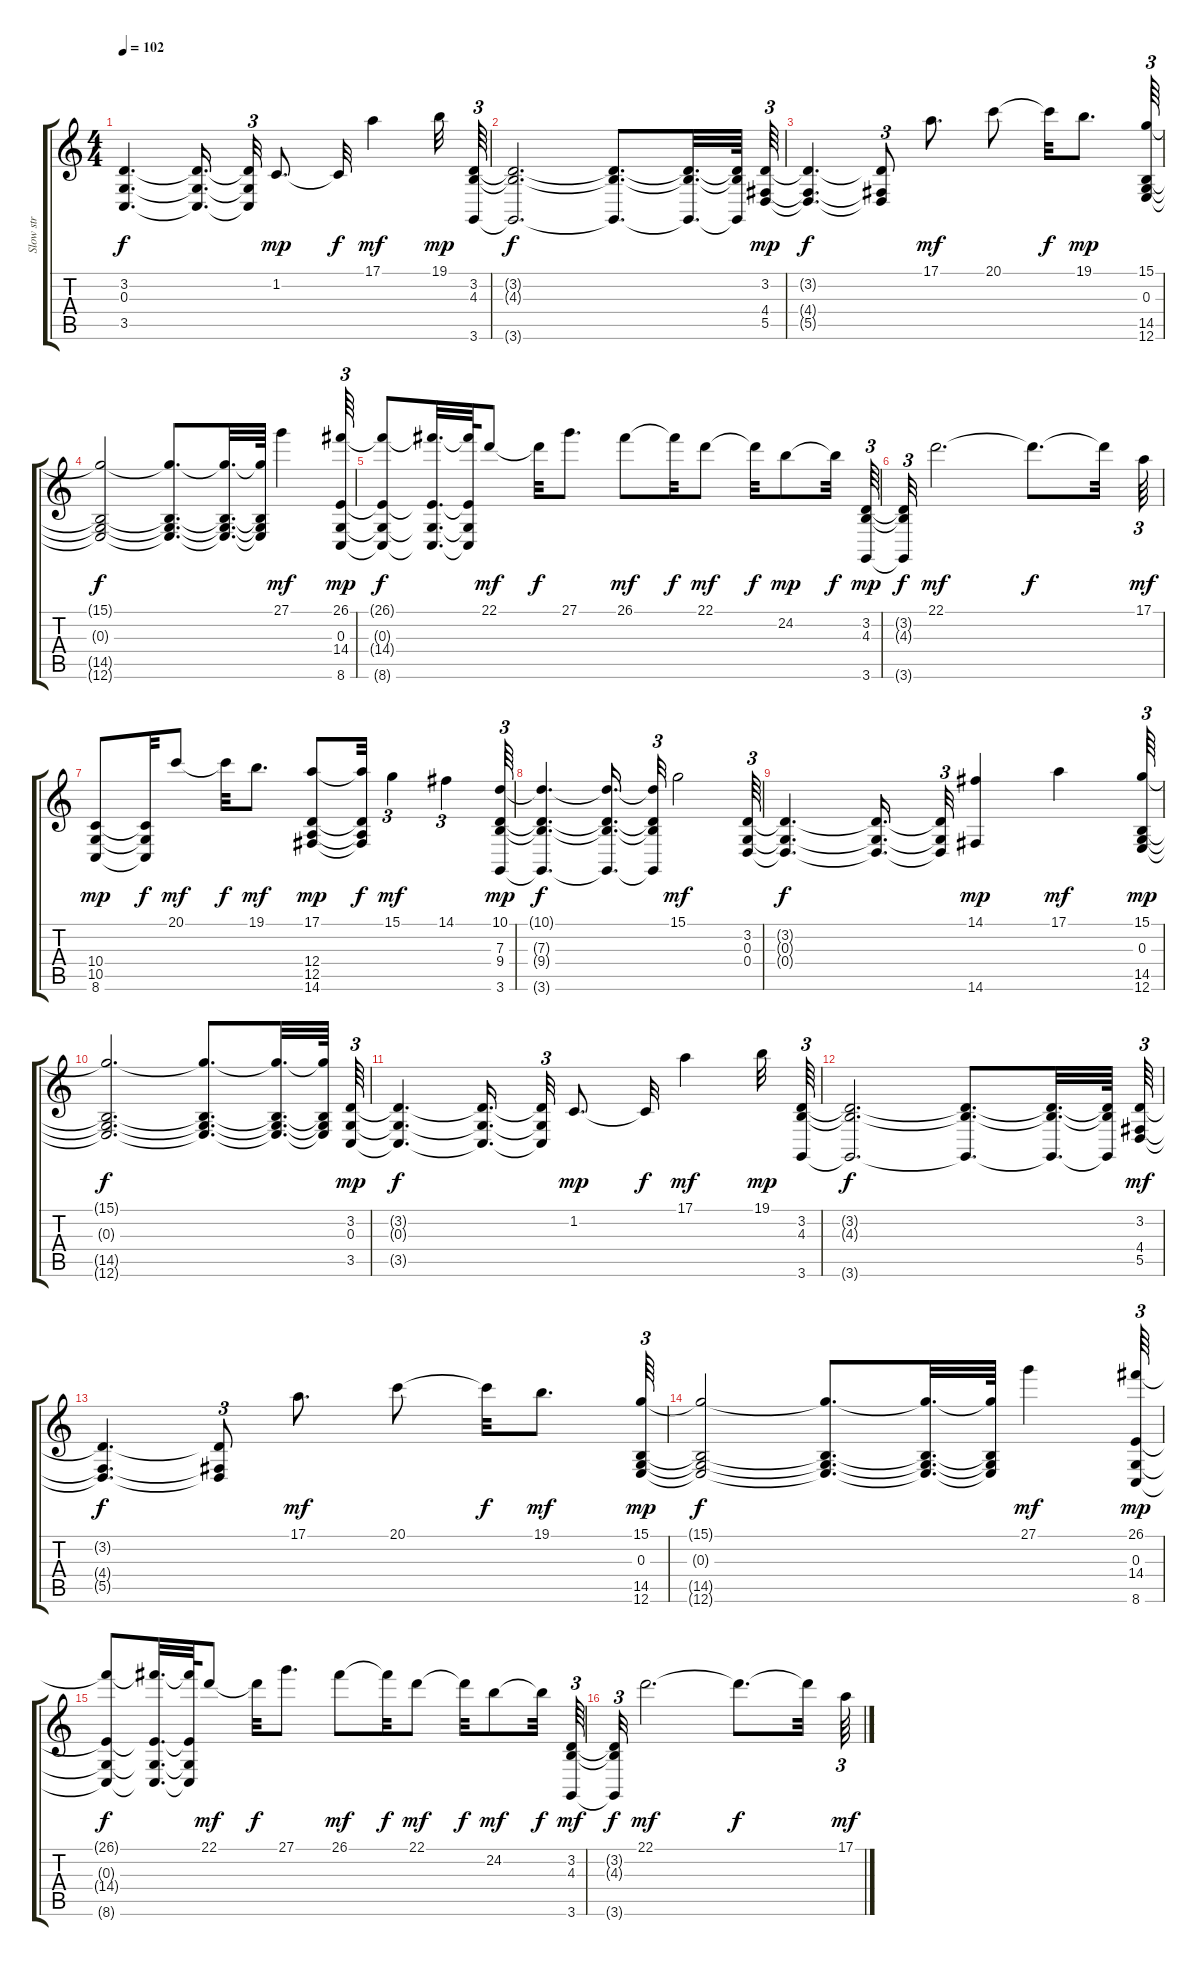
\track ("Slow str" "Slow str") {instrument stringensemble2}
\staff {score tabs}
\tuning (E4 B3 G3 D3 A2 E2) {hide}
\ts (4 4)
\tempo 102
\clef g2
\ks c
(3.2{t} 0.3{t} 3.5{t}).4{d dy f} (3.2{t} 0.3{t} 3.5{t}).16{d} (3.2{t} 0.3{t} 3.5{t}).32{tu (3 2)} 1.2.8{d dy mp} 1.2{t}.32{dy f} 17.1.4{dy mf} 19.1.32{dy mp} (3.2 4.3 3.6).64{tu (3 2)} |
(3.2{t} 4.3{t} 3.6{t}).2{d dy f} (3.2{t} 4.3{t} 3.6{t}).8{d} (3.2{t} 4.3{t} 3.6{t}).32{d} (3.2{t} 4.3{t} 3.6{t}).64 (3.2 4.4 5.5).64{tu (3 2) dy mp} |
(3.2{t} 4.4{t} 5.5{t}).4{d dy f} (3.2{t} 4.4{t} 5.5{t}).8{tu (3 2)} 17.1.8{d dy mf} 20.1.8 20.1{t}.32{dy f} 19.1.8{d dy mp} (15.1 0.3 14.5 12.6).64{tu (3 2)} |
(15.1{t} 0.3{t} 14.5{t} 12.6{t}).2{dy f} (15.1{t} 0.3{t} 14.5{t} 12.6{t}).8{d} (15.1{t} 0.3{t} 14.5{t} 12.6{t}).32{d} (15.1{t} 0.3{t} 14.5{t} 12.6{t}).64 27.1.4{dy mf} (26.1 0.3 14.4 8.6).64{tu (3 2) dy mp} |
(26.1{t} 0.3{t} 14.4{t} 8.6{t}).8{dy f} (26.1{t} 0.3{t} 14.4{t} 8.6{t}).32{d} (26.1{t} 0.3{t} 14.4{t} 8.6{t}).64 22.1.8{dy mf} 22.1{t}.32{dy f} 27.1.8{d} 26.1.8{dy mf} 26.1{t}.32{dy f} 22.1.8{dy mf} 22.1{t}.32{dy f} 24.2.8{dy mp} 24.2{t}.32{dy f} (3.2 4.3 3.6).64{tu (3 2) dy mp} |
(3.2{t} 4.3{t} 3.6{t}).32{tu (3 2) dy f} 22.1.2{d dy mf} 22.1{t}.8{d dy f} 22.1{t}.32 17.1.64{tu (3 2) dy mf} |
(10.4 10.5 8.6).8{dy mp} (10.4{t} 10.5{t} 8.6{t}).32{dy f} 20.1.8{dy mf} 20.1{t}.32{dy f} 19.1.8{d dy mf} (17.1 12.4 12.5 14.6).8{dy mp} (17.1{t} 12.4{t} 12.5{t} 14.6{t}).32{dy f} 15.1.4{tu (3 2) dy mf} 14.1.4{tu (3 2)} (10.1 7.3 9.4 3.6).64{tu (3 2) dy mp} |
(10.1{t} 7.3{t} 9.4{t} 3.6{t}).4{d dy f} (10.1{t} 7.3{t} 9.4{t} 3.6{t}).16{d} (10.1{t} 7.3{t} 9.4{t} 3.6{t}).32{tu (3 2)} 15.1.2{dy mf} (3.2 0.3 0.4).64{tu (3 2)} |
(3.2{t} 0.3{t} 0.4{t}).4{d dy f} (3.2{t} 0.3{t} 0.4{t}).16{d} (3.2{t} 0.3{t} 0.4{t}).32{tu (3 2)} (14.1 14.6).4{dy mp} 17.1.4{dy mf} (15.1 0.3 14.5 12.6).64{tu (3 2) dy mp} |
(15.1{t} 0.3{t} 14.5{t} 12.6{t}).2{d dy f} (15.1{t} 0.3{t} 14.5{t} 12.6{t}).8{d} (15.1{t} 0.3{t} 14.5{t} 12.6{t}).32{d} (15.1{t} 0.3{t} 14.5{t} 12.6{t}).64 (3.2 0.3 3.5).64{tu (3 2) dy mp} |
(3.2{t} 0.3{t} 3.5{t}).4{d dy f} (3.2{t} 0.3{t} 3.5{t}).16{d} (3.2{t} 0.3{t} 3.5{t}).32{tu (3 2)} 1.2.8{d dy mp} 1.2{t}.32{dy f} 17.1.4{dy mf} 19.1.32{dy mp} (3.2 4.3 3.6).64{tu (3 2)} |
(3.2{t} 4.3{t} 3.6{t}).2{d dy f} (3.2{t} 4.3{t} 3.6{t}).8{d} (3.2{t} 4.3{t} 3.6{t}).32{d} (3.2{t} 4.3{t} 3.6{t}).64 (3.2 4.4 5.5).64{tu (3 2) dy mf} |
(3.2{t} 4.4{t} 5.5{t}).4{d dy f} (3.2{t} 4.4{t} 5.5{t}).8{tu (3 2)} 17.1.8{d dy mf} 20.1.8 20.1{t}.32{dy f} 19.1.8{d dy mf} (15.1 0.3 14.5 12.6).64{tu (3 2) dy mp} |
(15.1{t} 0.3{t} 14.5{t} 12.6{t}).2{dy f} (15.1{t} 0.3{t} 14.5{t} 12.6{t}).8{d} (15.1{t} 0.3{t} 14.5{t} 12.6{t}).32{d} (15.1{t} 0.3{t} 14.5{t} 12.6{t}).64 27.1.4{dy mf} (26.1 0.3 14.4 8.6).64{tu (3 2) dy mp} |
(26.1{t} 0.3{t} 14.4{t} 8.6{t}).8{dy f} (26.1{t} 0.3{t} 14.4{t} 8.6{t}).32{d} (26.1{t} 0.3{t} 14.4{t} 8.6{t}).64 22.1.8{dy mf} 22.1{t}.32{dy f} 27.1.8{d} 26.1.8{dy mf} 26.1{t}.32{dy f} 22.1.8{dy mf} 22.1{t}.32{dy f} 24.2.8{dy mf} 24.2{t}.32{dy f} (3.2 4.3 3.6).64{tu (3 2) dy mf} |
(3.2{t} 4.3{t} 3.6{t}).32{tu (3 2) dy f} 22.1.2{d dy mf} 22.1{t}.8{d dy f} 22.1{t}.32 17.1.64{tu (3 2) dy mf}
